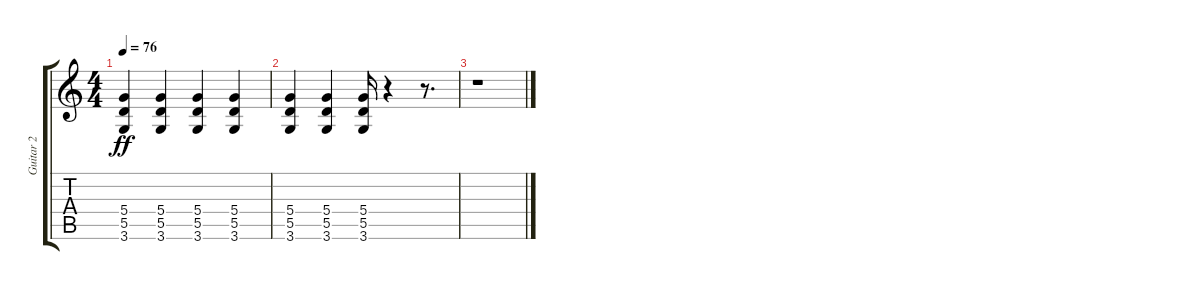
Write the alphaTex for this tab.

\track ("Guitar 2" "Guitar 2") {instrument acousticguitarnylon}
\staff {score tabs}
\tuning (E4 B3 G3 D3 A2 E2) {hide}
\ts (4 4)
\tempo 76
\clef g2
\ks c
(5.4 5.5 3.6).4{dy ff} (5.4 5.5 3.6).4 (5.4 5.5 3.6).4 (5.4 5.5 3.6).4 |
(5.4 5.5 3.6).4 (5.4 5.5 3.6).4 (5.4 5.5 3.6).16 r.4 r.8{d} |
r.1
